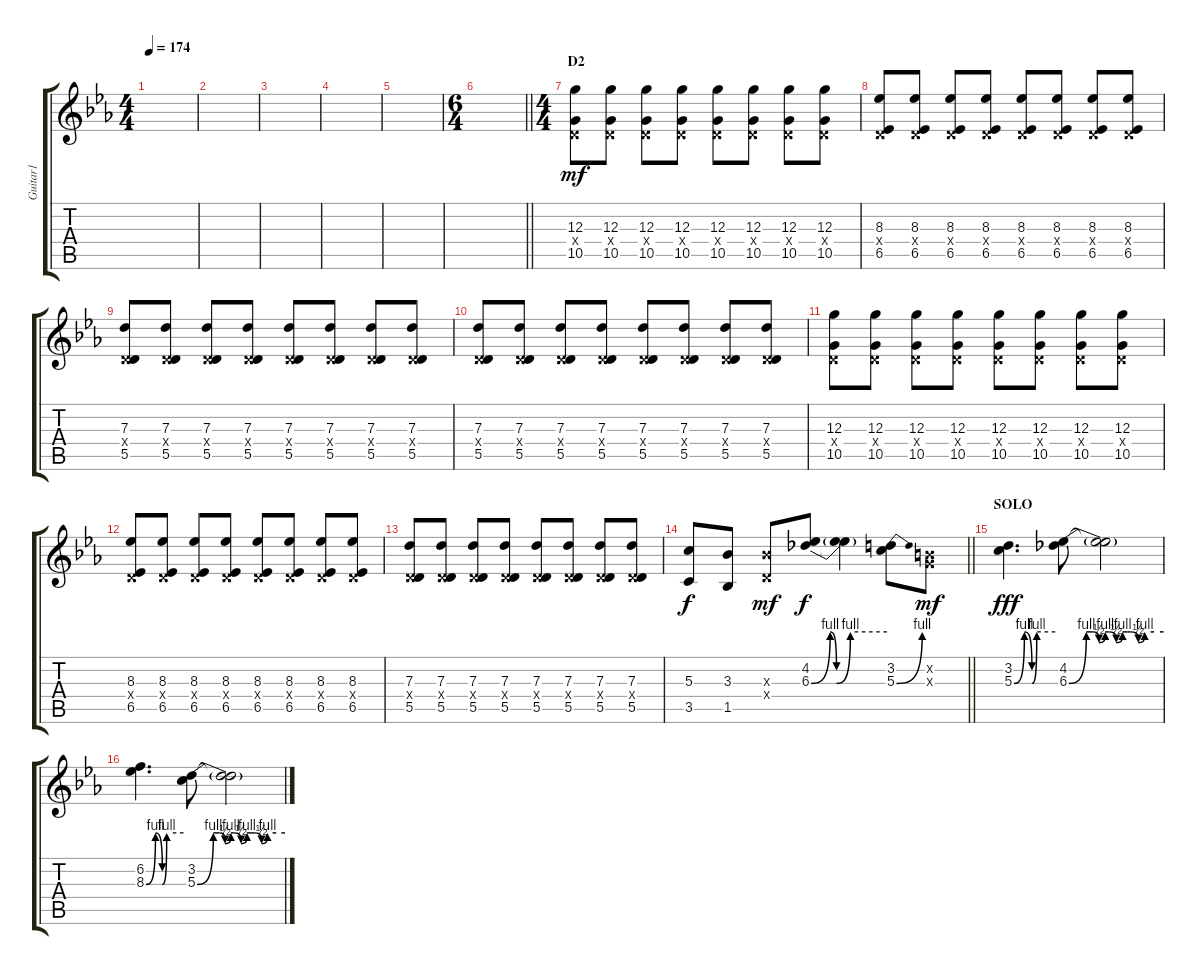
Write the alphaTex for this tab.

\track ("Guitar1" "Guitar1") {instrument overdrivenguitar}
\staff {score tabs}
\tuning (E4 B3 G3 D3 A2 E2) {hide}
\ts (4 4)
\tempo 174
\clef g2
\ks eb
|
|
|
|
|
\ts (6 4)
\barLineRight lightlight
|
\ts (4 4)
\section ("" "D2")
(12.3 0.4{x} 10.5).8{dy mf} (12.3 0.4{x} 10.5).8 (12.3 0.4{x} 10.5).8 (12.3 0.4{x} 10.5).8 (12.3 0.4{x} 10.5).8 (12.3 0.4{x} 10.5).8 (12.3 0.4{x} 10.5).8 (12.3 0.4{x} 10.5).8 |
(8.3 0.4{x} 6.5).8 (8.3 0.4{x} 6.5).8 (8.3 0.4{x} 6.5).8 (8.3 0.4{x} 6.5).8 (8.3 0.4{x} 6.5).8 (8.3 0.4{x} 6.5).8 (8.3 0.4{x} 6.5).8 (8.3 0.4{x} 6.5).8 |
(7.3 0.4{x} 5.5).8 (7.3 0.4{x} 5.5).8 (7.3 0.4{x} 5.5).8 (7.3 0.4{x} 5.5).8 (7.3 0.4{x} 5.5).8 (7.3 0.4{x} 5.5).8 (7.3 0.4{x} 5.5).8 (7.3 0.4{x} 5.5).8 |
(7.3 0.4{x} 5.5).8 (7.3 0.4{x} 5.5).8 (7.3 0.4{x} 5.5).8 (7.3 0.4{x} 5.5).8 (7.3 0.4{x} 5.5).8 (7.3 0.4{x} 5.5).8 (7.3 0.4{x} 5.5).8 (7.3 0.4{x} 5.5).8 |
(12.3 0.4{x} 10.5).8 (12.3 0.4{x} 10.5).8 (12.3 0.4{x} 10.5).8 (12.3 0.4{x} 10.5).8 (12.3 0.4{x} 10.5).8 (12.3 0.4{x} 10.5).8 (12.3 0.4{x} 10.5).8 (12.3 0.4{x} 10.5).8 |
(8.3 0.4{x} 6.5).8 (8.3 0.4{x} 6.5).8 (8.3 0.4{x} 6.5).8 (8.3 0.4{x} 6.5).8 (8.3 0.4{x} 6.5).8 (8.3 0.4{x} 6.5).8 (8.3 0.4{x} 6.5).8 (8.3 0.4{x} 6.5).8 |
(7.3 0.4{x} 5.5).8 (7.3 0.4{x} 5.5).8 (7.3 0.4{x} 5.5).8 (7.3 0.4{x} 5.5).8 (7.3 0.4{x} 5.5).8 (7.3 0.4{x} 5.5).8 (7.3 0.4{x} 5.5).8 (7.3 0.4{x} 5.5).8 |
\barLineRight lightlight
(5.3 3.5).8{dy f} (3.3 1.5).8 (3.3{x} 0.4{x}).8{dy mf} (4.2 6.3{be (custom 0 0 15 4 20 0 31 4 60 4)}).8{dy f} (4.2{t} 6.3{t}).4 (3.2 5.3{be (bend 0 0 60 4)}).8 (0.2{x} 0.3{x}).8{dy mf} |
\section ("" "SOLO")
(3.2 5.3{be (custom 0 0 15 4 26 0 33 4 60 4)}).4{d dy fff} (4.2 6.3{be (custom 0 0 11 4 15 4 19 2 23 4 25 4 30 2 34 4 37 4 39 4 44 2 48 4 54 4 60 4)}).8 (4.2{t} 6.3{t}).2 |
(6.2 8.3{be (custom 0 0 15 4 26 0 33 4 60 4)}).4{d} (3.2 5.3{be (custom 0 0 11 4 15 4 19 2 23 4 25 4 30 2 34 4 37 4 39 4 44 2 48 4 54 4 60 4)}).8 (3.2{t} 5.3{t}).2
